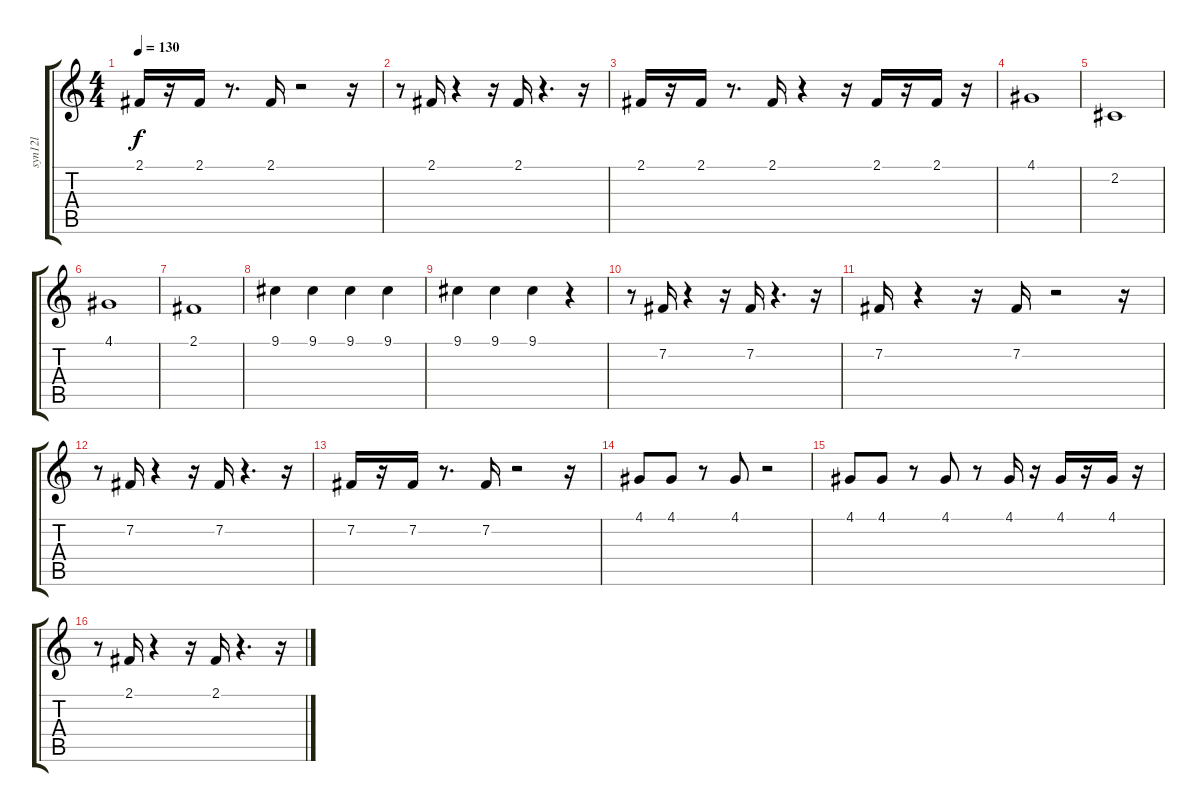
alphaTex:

\track ("syn12l              " "syn12l    ") {instrument stringensemble1}
\staff {score tabs}
\tuning (E4 B3 G3 D3 A2 E2) {hide}
\ts (4 4)
\tempo 130
\clef g2
\ks c
2.1.16{dy f} r.16 2.1.16 r.8{d} 2.1.16 r.2 r.16 |
r.8 2.1.16 r.4 r.16 2.1.16 r.4{d} r.16 |
2.1.16 r.16 2.1.16 r.8{d} 2.1.16 r.4 r.16 2.1.16 r.16 2.1.16 r.16 |
4.1.1 |
2.2.1 |
4.1.1 |
2.1.1 |
9.1.4 9.1.4 9.1.4 9.1.4 |
9.1.4 9.1.4 9.1.4 r.4 |
r.8 7.2.16 r.4 r.16 7.2.16 r.4{d} r.16 |
7.2.16 r.4 r.16 7.2.16 r.2 r.16 |
r.8 7.2.16 r.4 r.16 7.2.16 r.4{d} r.16 |
7.2.16 r.16 7.2.16 r.8{d} 7.2.16 r.2 r.16 |
4.1.8 4.1.8 r.8 4.1.8 r.2 |
4.1.8 4.1.8 r.8 4.1.8 r.8 4.1.16 r.16 4.1.16 r.16 4.1.16 r.16 |
r.8 2.1.16 r.4 r.16 2.1.16 r.4{d} r.16
